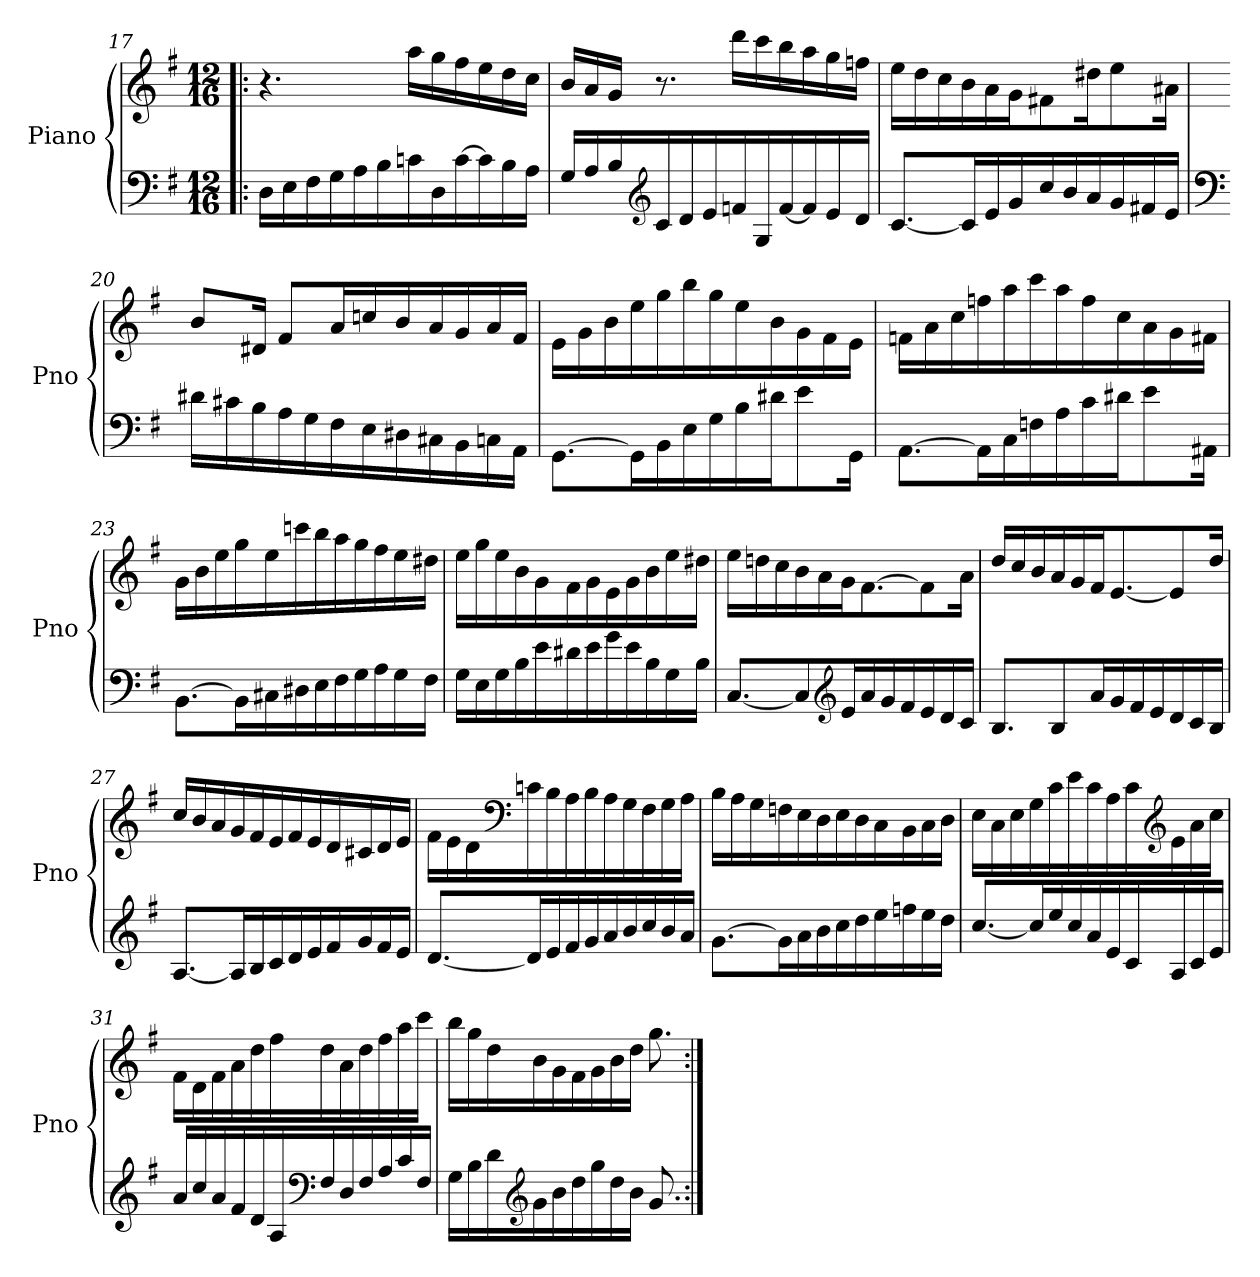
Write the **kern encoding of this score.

**kern	**kern
*part1	*part1
*staff2	*staff1
*I"Piano	*
*I'Pno	*
!!LO:PB:g=z
*clefF4	*clefG2
*k[f#]	*k[f#]
*M12/16	*M12/16
=17!|:	=17!|:
16D\LL	4.r
16E\	.
16F#\	.
16G\	.
16A\	.
16B\	.
16cn\	16aa\LL
16D\	16gg\
[16c\	16ff#\
16c\]	16ee\
16B\	16dd\
16A\JJ	16cc\JJ
=18	=18
16G/LL	16b/LL
16A/	16a/
16B/	16g/JJ
*clefG2	*
16c/	8.r
16d/	.
16e/	.
16fn/	16ddd\LL
16G/	16ccc\
[16f/	16bb\
16f/]	16aa\
16e/	16gg\
16d/JJ	16ffn\JJ
=19	=19
[8.c/L	16ee\LL
.	16dd\
.	16cc\
16c/L]	16b\
16e/	16a\
16g/	16g\J
16cc/	8f#X\
16b/	.
16a/	16dd#X\K
16g/	8ee\
16f#X/	.
16e/JJ	16a#X\Jk
!!LO:LB:g=z
=20	=20
*clefF4	*
16d#X\LL	8b/L
16c#X\	.
16B\	16d#X/Jk
16A\	8f#/L
16G\	.
16F#\	16a/L
16E\	16ccn/
16D#X\	16b/
16C#X\	16a/
16BB\	16g/
16Cn\	16a/
16AA\JJ	16f#/JJ
=21	=21
[8.GG\L	16e\LL
.	16g\
.	16b\
16GG\L]	16ee\
16BB\	16gg\
16E\	16bb\
16G\	16gg\
16B\	16ee\
16d#X\J	16b\
8e\	16g\
.	16f#\
16GG\Jk	16e\JJ
=22	=22
[8.AA\L	16fn\LL
.	16a\
.	16cc\
16AA\L]	16ffn\
16C\	16aa\
16Fn\	16ccc\
16A\	16aa\
16c\	16ff\
16d#X\J	16cc\
8e\	16a\
.	16g\
16AA#X\Jk	16f#X\JJ
!!LO:LB:g=z
=23	=23
[8.BB\L	16g\LL
.	16b\
.	16ee\
16BB\L]	16gg\
16C#X\	16ee\
16D#X\	16cccn\
16E\	16bb\
16F#\	16aa\
16G\	16gg\
16A\	16ff#\
16G\	16ee\
16F#\JJ	16dd#X\JJ
=24	=24
16G\LL	16ee\LL
16E\	16gg\
16G\	16ee\
16B\	16b\
16e\	16g\
16d#X\	16f#\
16e\	16g\
16g\	16e\
16e\	16g\
16B\	16b\
16G\	16ee\
16B\JJ	16dd#X\JJ
=25	=25
[8.C/L	16ee\LL
.	16ddn\
.	16cc\
8C/]	16b\
.	16a\
*clefG2	*
16e/L	16g\J
16a/	[8.f#\
16g/	.
16f#/	.
16e/	8f#\]
16d/	.
16c/JJ	16a\Jk
!!LO:LB:g=z
=26	=26
8.B/L	16dd/LL
.	16cc/
.	16b/
8B/	16a/
.	16g/
16a/L	16f#/J
16g/	[8.e/
16f#/	.
16e/	.
16d/	8e/]
16c/	.
16B/JJ	16dd/Jk
=27	=27
[8.A/L	16cc/LL
.	16b/
.	16a/
16A/L]	16g/
16B/	16f#/
16c/	16e/
16d/	16f#/
16e/	16e/
16f#/	16d/
16g/	16c#X/
16f#/	16d/
16e/JJ	16e/JJ
=28	=28
[8.d/L	16f#\LL
.	16e\
.	16d\
*	*clefF4
16d/L]	16cn\
16e/	16B\
16f#/	16A\
16g/	16B\
16a/	16A\
16b/	16G\
16cc/	16F#\
16b/	16G\
16a/JJ	16A\JJ
!!LO:LB:g=z
=29	=29
[8.g\L	16B\LL
.	16A\
.	16G\
16g\L]	16Fn\
16a\	16E\
16b\	16D\
16cc\	16E\
16dd\	16D\
16ee\	16C\
16ffn\	16BB\
16ee\	16C\
16dd\JJ	16D\JJ
=30	=30
[8.cc/L	16E\LL
.	16C\
.	16E\
16cc/L]	16G\
16ee/	16c\
16cc/	16e\
16a/	16c\
16e/	16A\
16c/	16c\
*	*clefG2
16A/	16e\
16c/	16a\
16e/JJ	16cc\JJ
=31	=31
16a/LL	16f#\LL
16cc/	16d\
16a/	16f#\
16f#/	16a\
16d/	16dd\
16A/	16ff#\
*clefF4	*
16F#/	16dd\
16D/	16a\
16F#/	16dd\
16A/	16ff#\
16c/	16aa\
16F#/JJ	16ccc\JJ
=32	=32
16G\LL	16bb\LL
16B\	16gg\
16d\	16dd\
*clefG2	*
16g\	16b\
16b\	16g\
16dd\	16f#\
16gg\	16g\
16dd\	16b\
16b\JJ	16dd\JJ
8.g/	8.gg\
=:|!	=:|!
*-	*-
